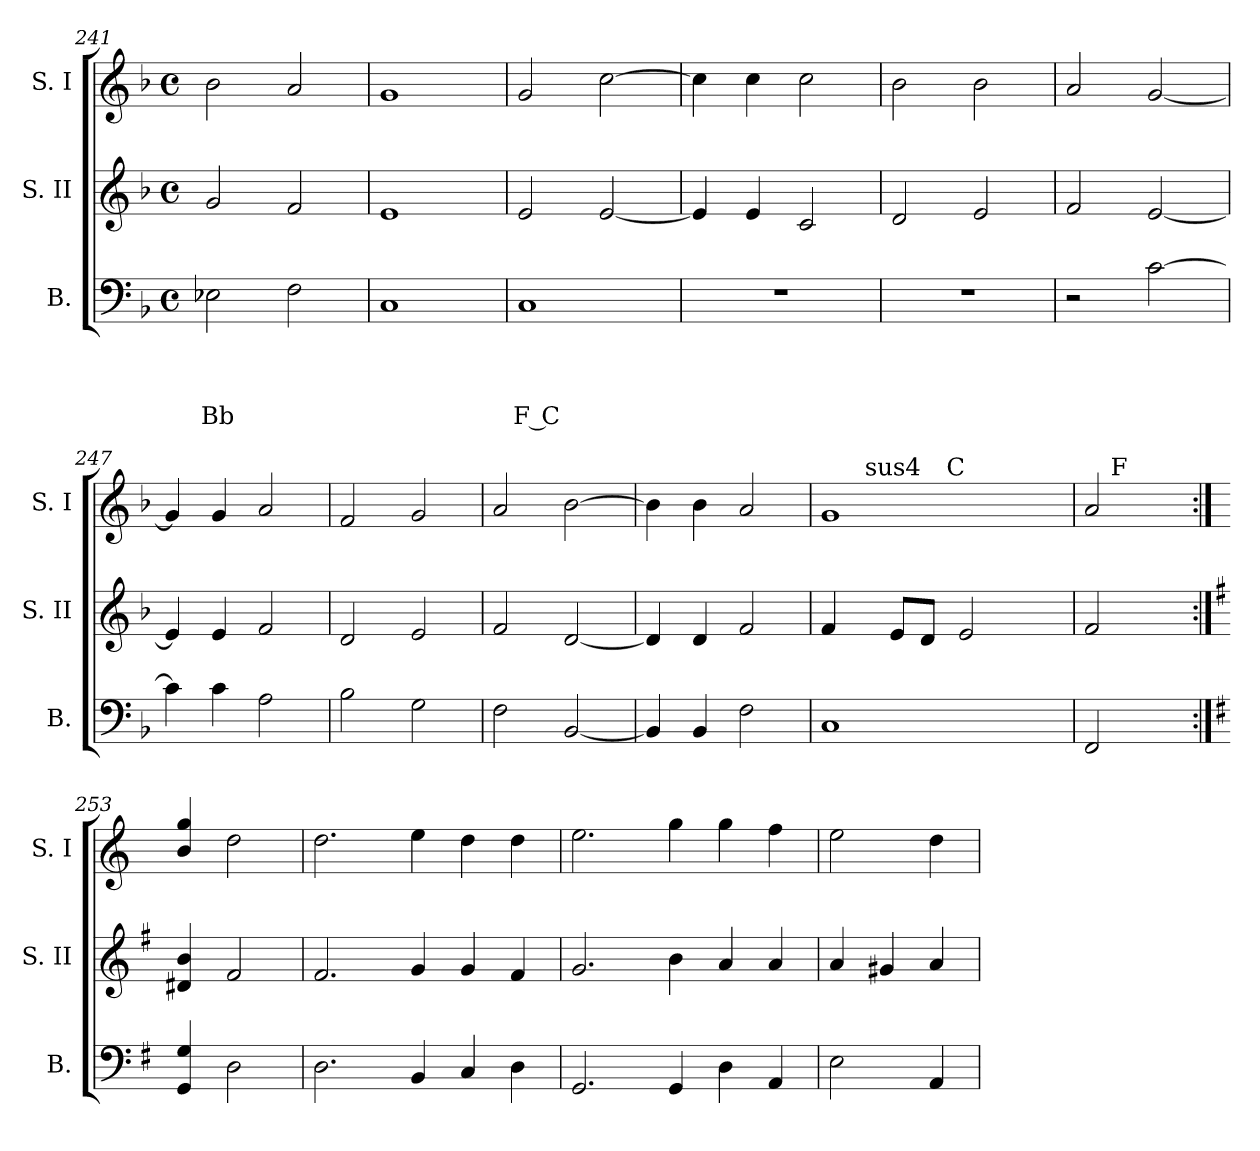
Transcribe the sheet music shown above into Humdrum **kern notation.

**kern	**text	**text	**text	**text	**kern	**kern
*part3	*part3	*part3	*part3	*part3	*part2	*part1
*staff3	*staff3	*staff3	*staff3	*staff3	*staff2	*staff1
*I"B.	*	*	*	*	*I"S. II	*I"S. I
*I'B.	*	*	*	*	*I'S. II	*I'S. I
*clefF4	*	*	*	*	*clefG2	*clefG2
*ITrd-3c-5	*	*	*	*	*ITrd-3c-5	*
*k[b-e-]	*	*	*	*	*k[b-e-]	*k[b-]
*B-:	*	*	*	*	*B-:	*F:
*M4/4	*	*	*	*	*M4/4	*M4/4
*met(c)	*	*	*	*	*met(c)	*met(c)
=241	=241	=241	=241	=241	=241	=241
!	!	!	!	!LO:LY:b	!	!
2A-i\	.	.	.	Bb	2cc/	2b-\
2B-\	.	.	.	.	2b-/	2a/
=242	=242	=242	=242	=242	=242	=242
1F	.	.	.	.	1a	1g
=243	=243	=243	=243	=243	=243	=243
!	!	!	!	!LO:LY:b	!	!
1F	.	.	.	F C	2a/	2g/
.	.	.	.	.	[<2a/	[>2cc\
=244	=244	=244	=244	=244	=244	=244
1r	.	.	.	.	4a/]	4cc\]
.	.	.	.	.	4a/	4cc\
.	.	.	.	.	2f/	2cc\
=245	=245	=245	=245	=245	=245	=245
1r	.	.	.	.	2g/	2b-\
.	.	.	.	.	2a/	2b->\
!!LO:LB:g=z
=246	=246	=246	=246	=246	=246	=246
2r	.	.	.	.	2b-/	2a/
[>2f\	.	.	.	.	[<2a/	[<2g/
=247	=247	=247	=247	=247	=247	=247
4f\]	.	.	.	.	4a/]	4g/]
4f\	.	.	.	.	4a/	4g/
2d\	.	.	.	.	2b-/	2a/
=248	=248	=248	=248	=248	=248	=248
2e-\	.	.	.	.	2g/	2f/
2c\	.	.	.	.	2a/	2g</
=249	=249	=249	=249	=249	=249	=249
2B-\	.	.	.	.	2b-/	2a/
[<2E-/	.	.	.	.	[<2g/	[>2b-\
=250	=250	=250	=250	=250	=250	=250
4E-/]	.	.	.	.	4g/]	4b-\]
4E-/	.	.	.	.	4g/	4b-\
2B-\	.	.	.	.	2b-/	2a/
=251	=251	=251	=251	=251	=251	=251
*	*	*	*	*	*	*^
*	*	*	*	*	*	*	*^
1F	.	.	.	.	4b-/	1g	8ryy	4...ryy
.	.	.	.	.	.	.	32ryy	.
!	!	!	!	!	!	!	!LO:TX:a:t=sus4	!
.	.	.	.	.	.	.	2ryy	.
.	.	.	.	.	8a/L	.	.	.
.	.	.	.	.	8g/J	.	.	.
!	!	!	!	!	!	!	!	!LO:TX:a:t=C
.	.	.	.	.	.	.	.	2ryy
.	.	.	.	.	2a/	.	.	.
.	.	.	.	.	.	.	4ryy	.
.	.	.	.	.	.	.	16.ryy	.
.	.	.	.	.	.	.	.	32ryy
*	*	*	*	*	*	*	*v	*v
=252	=252	=252	=252	=252	=252	=252	=252
2BB-/	.	.	.	.	2b-/	2a/	16.ryy
!	!	!	!	!	!	!	!LO:TX:a:t=F
.	.	.	.	.	.	.	4ryy
.	.	.	.	.	.	.	8ryy
.	.	.	.	.	.	.	32ryy
*	*	*	*	*	*	*v	*v
!!LO:PB:g=z
=253:|!	=253:|!	=253:|!	=253:|!	=253:|!	=253:|!	=253:|!
*k[]	*	*	*	*	*k[]	*k[]
*C:	*	*	*	*	*C:	*C:
4C/ 4c/	.	.	.	.	4g#X/ 4ee/	4b/ 4gg/
2G\	.	.	.	.	2b/	2dd\
=254	=254	=254	=254	=254	=254	=254
2.G\	.	.	.	.	2.b/	2.dd\
4E/	.	.	.	.	4cc/	4ee\
4F/	.	.	.	.	4cc/	4dd\
4G\	.	.	.	.	4b/	4dd\
=255	=255	=255	=255	=255	=255	=255
2.C/	.	.	.	.	2.cc/	2.ee\
4C/	.	.	.	.	4ee\	4gg\
4G\	.	.	.	.	4dd/	4gg\
4D/	.	.	.	.	4dd/	4ff\
=256	=256	=256	=256	=256	=256	=256
2A\	.	.	.	.	4dd/	2ee\
.	.	.	.	.	4cc#X/	.
4D/	.	.	.	.	4dd/	4dd\
=	=	=	=	=	=	=
*-	*-	*-	*-	*-	*-	*-
